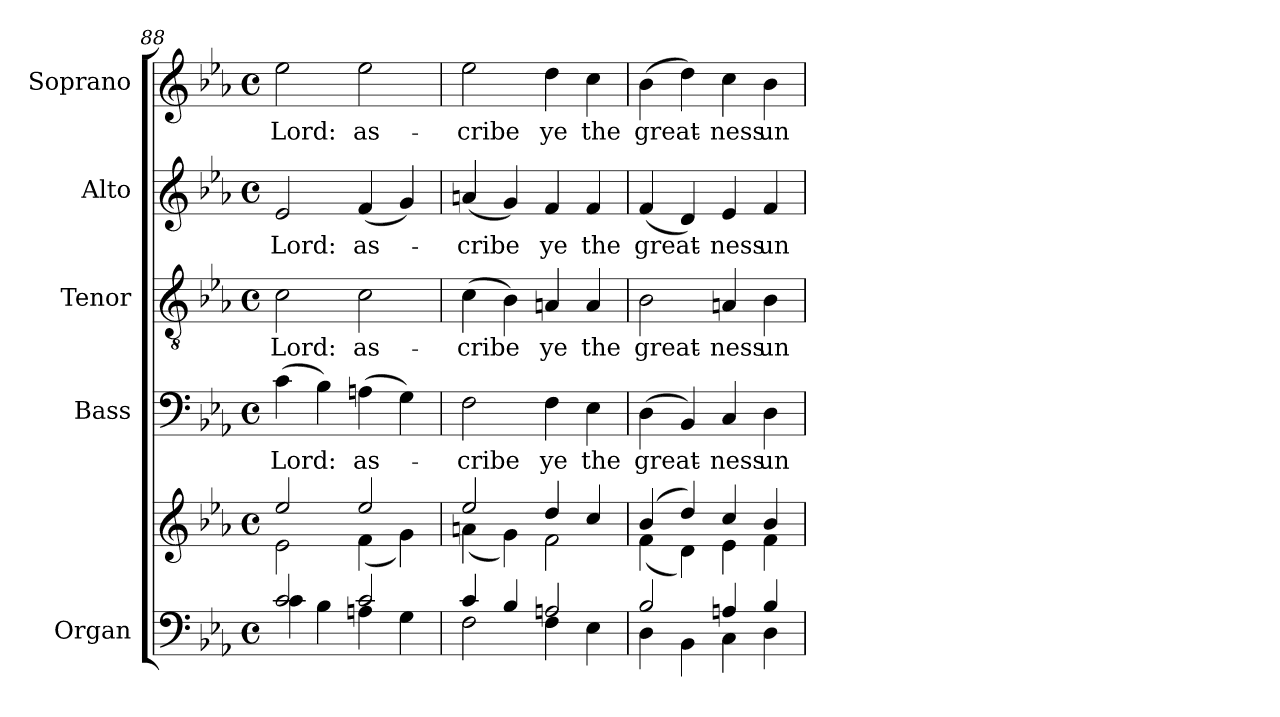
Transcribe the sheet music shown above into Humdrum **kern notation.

**kern	**kern	**kern	**text	**kern	**text	**kern	**text	**kern	**text
*part5	*part5	*part4	*part4	*part3	*part3	*part2	*part2	*part1	*part1
*staff6	*staff5	*staff4	*staff4	*staff3	*staff3	*staff2	*staff2	*staff1	*staff1
*I"Organ	*	*I"Bass	*	*I"Tenor	*	*I"Alto	*	*I"Soprano	*
*I'Org.	*	*I'B.	*	*I'T.	*	*I'A.	*	*I'S.	*
*clefF4	*clefG2	*clefF4	*	*clefGv2	*	*clefG2	*	*clefG2	*
*	*	*	*	*ITrd7c12	*	*	*	*	*
*k[b-e-a-]	*k[b-e-a-]	*k[b-e-a-]	*	*k[b-e-a-]	*	*k[b-e-a-]	*	*k[b-e-a-]	*
*E-:	*E-:	*E-:	*	*E-:	*	*E-:	*	*E-:	*
*M4/4	*M4/4	*M4/4	*	*M4/4	*	*M4/4	*	*M4/4	*
*met(c)	*met(c)	*met(c)	*	*met(c)	*	*met(c)	*	*met(c)	*
=88	=88	=88	=88	=88	=88	=88	=88	=88	=88
*^	*^	*	*	*	*	*	*	*	*
!	!	!	!	!	!LO:LY:b:color=#000000	!	!	!	!	!	!
!	!	!	!	!	!	!	!LO:LY:b:color=#000000	!	!	!	!
!	!	!	!	!	!	!	!	!	!LO:LY:b:color=#000000	!	!
!	!	!	!	!	!	!	!	!	!	!	!LO:LY:b:color=#000000
2ci/	4ci\	2ee-i/	2e-i\	(4ci\	Lord:	2Ci\	Lord:	2e-i/	Lord:	2ee-i\	Lord:
.	4B-i\	.	.	4B-i\)	.	.	.	.	.	.	.
!	!	!	!	!	!LO:LY:b:color=#000000	!	!	!	!	!	!
!	!	!	!	!	!	!	!LO:LY:b:color=#000000	!	!	!	!
!	!	!	!	!	!	!	!	!	!LO:LY:b:color=#000000	!	!
!	!	!	!	!	!	!	!	!	!	!	!LO:LY:b:color=#000000
2ci/	4Ani\	2ee-i/	(4fi\	(4Ani\	as-	2Ci\	as-	(4fi/	as-	2ee-i\	as-
.	4Gi\	.	4gi\)	4Gi\)	.	.	.	4gi/)	.	.	.
=89	=89	=89	=89	=89	=89	=89	=89	=89	=89	=89	=89
!	!	!	!	!	!LO:LY:b:color=#000000	!	!	!	!	!	!
!	!	!	!	!	!	!	!LO:LY:b:color=#000000	!	!	!	!
!	!	!	!	!	!	!	!	!	!LO:LY:b:color=#000000	!	!
!	!	!	!	!	!	!	!	!	!	!	!LO:LY:b:color=#000000
4ci/	2Fi\	2ee-i/	(4ani\	2Fi\	-cribe	(4Ci\	-cribe	(4ani/	-cribe	2ee-i\	-cribe
4B-i/	.	.	4gi\)	.	.	4BB-i\)	.	4gi/)	.	.	.
!	!	!	!	!	!LO:LY:b:color=#000000	!	!	!	!	!	!
!	!	!	!	!	!	!	!LO:LY:b:color=#000000	!	!	!	!
!	!	!	!	!	!	!	!	!	!LO:LY:b:color=#000000	!	!
!	!	!	!	!	!	!	!	!	!	!	!LO:LY:b:color=#000000
2Ani/	4Fi\	4ddi/	2fi\	4Fi\	ye	4AAni/	ye	4fi/	ye	4ddi\	ye
!	!	!	!	!	!LO:LY:b:color=#000000	!	!	!	!	!	!
!	!	!	!	!	!	!	!LO:LY:b:color=#000000	!	!	!	!
!	!	!	!	!	!	!	!	!	!LO:LY:b:color=#000000	!	!
!	!	!	!	!	!	!	!	!	!	!	!LO:LY:b:color=#000000
.	4E-i\	4cci/	.	4E-i\	the	4AAi/	the	4fi/	the	4cci\	the
=90	=90	=90	=90	=90	=90	=90	=90	=90	=90	=90	=90
!	!	!	!	!	!LO:LY:b:color=#000000	!	!	!	!	!	!
!	!	!	!	!	!	!	!LO:LY:b:color=#000000	!	!	!	!
!	!	!	!	!	!	!	!	!	!LO:LY:b:color=#000000	!	!
!	!	!	!	!	!	!	!	!	!	!	!LO:LY:b:color=#000000
2B-i/	4Di\	(4b-i/	(4fi\	(4Di\	great-	2BB-i\	great-	(4fi/	great-	(4b-i\	great-
.	4BB-i\	4ddi/)	4di\)	4BB-i/)	.	.	.	4di/)	.	4ddi\)	.
!	!	!	!	!	!LO:LY:b:color=#000000	!	!	!	!	!	!
!	!	!	!	!	!	!	!LO:LY:b:color=#000000	!	!	!	!
!	!	!	!	!	!	!	!	!	!LO:LY:b:color=#000000	!	!
!	!	!	!	!	!	!	!	!	!	!	!LO:LY:b:color=#000000
4Ani/	4Ci\	4cci/	4e-i\	4Ci/	-ness	4AAni/	-ness	4e-i/	-ness	4cci\	-ness
!	!	!	!	!	!LO:LY:b:color=#000000	!	!	!	!	!	!
!	!	!	!	!	!	!	!LO:LY:b:color=#000000	!	!	!	!
!	!	!	!	!	!	!	!	!	!LO:LY:b:color=#000000	!	!
!	!	!	!	!	!	!	!	!	!	!	!LO:LY:b:color=#000000
4B-i/	4Di\	4b-i/	4fi\	4Di\	un-	4BB-i\	un-	4fi/	un-	4b-i\	un-
*v	*v	*	*	*	*	*	*	*	*	*	*
*	*v	*v	*	*	*	*	*	*	*	*
=	=	=	=	=	=	=	=	=	=
*-	*-	*-	*-	*-	*-	*-	*-	*-	*-
